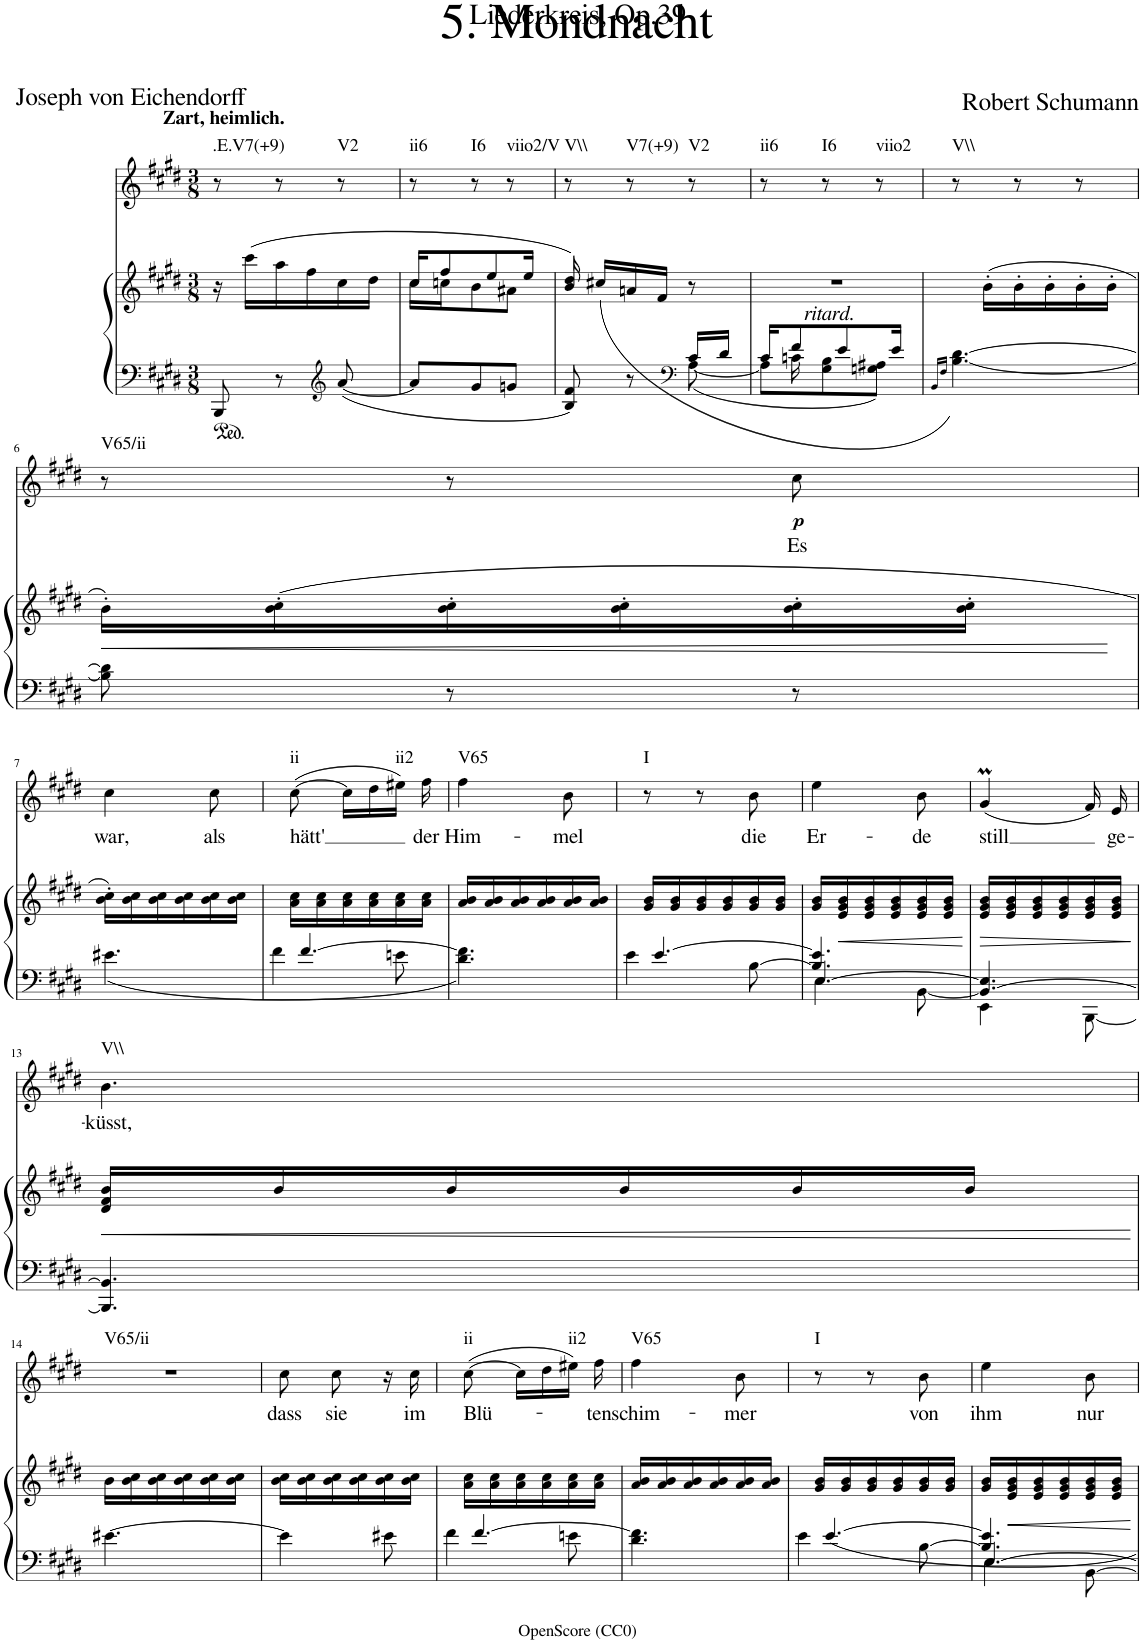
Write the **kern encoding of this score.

**kern	**kern	**dynam	**kern	**text	**dynam	**harte
*part2	*part2	*part2	*part1	*part1	*part1	*part1
*staff3	*staff2	*staff2/3	*staff1	*staff1	*staff1	*
*I"Piano	*	*	*I"Voice	*	*	*
*I'Pno	*	*	*	*	*	*
*clefF4	*clefG2	*	*clefG2	*	*	*
*k[f#c#g#d#]	*k[f#c#g#d#]	*	*k[f#c#g#d#]	*	*	*
*M3/8	*M3/8	*	*M3/8	*	*	*
=1	=1	=1	=1	=1	=1	=1
!	!	!	!LO:TX:a:B:t=Zart, heimlich.	!	!	!LO:H:kt=.E.V7(+9)
8BBB/	16r	.	8r	.	.	N
.	(16ccc#\LL	.	.	.	.	.
8r	16aa\	.	8r	.	.	.
.	16ff#\	.	.	.	.	.
*clefG2	*	*	*	*	*	*
!	!	!	!	!	!	!LO:H:kt=V2
[8a/	16cc#\	.	8r	.	.	N
.	16dd#\JJ	.	.	.	.	.
=2	=2	=2	=2	=2	=2	=2
*	*^	*	*	*	*	*
!	!	!	!	!	!	!	!LO:H:kt=ii6
8a/L]	16cc#/KL	16cc#\LL	.	8r	.	.	N
.	8ff#/	16ccn\J	.	.	.	.	.
!	!	!	!	!	!	!	!LO:H:kt=I6
8g#/	.	8b\	.	8r	.	.	N
.	8ee/	.	.	.	.	.	.
!	!	!	!	!	!	!	!LO:H:kt=viio2/V
8gn/J	.	8a#X\J	.	8r	.	.	N
.	16ee/Jk	.	.	.	.	.	.
*	*v	*v	*	*	*	*	*
=3	=3	=3	=3	=3	=3	=3
*^	*	*	*	*	*	*
!	!	!	!	!	!	!	!LO:H:kt=V\\
8B/ 8f#/	8ryy	16b/ 16dd#/)	.	8r	.	.	N
.	.	(16cc#X/LL	.	.	.	.	.
!	!	!	!	!	!	!	!LO:H:kt=V7(+9)
8r	8ryy	16an/	.	8r	.	.	N
.	.	16f#/JJ	.	.	.	.	.
*clefF4	*	*	*	*	*	*	*
!	!	!	!	!	!	!	!LO:H:kt=V2
16c#/LL	[8A\	8r	.	8r	.	.	N
16d#/JJ	.	.	.	.	.	.	.
=4	=4	=4	=4	=4	=4	=4	=4
*	*^	*	*	*	*	*	*
!	!	!	!LO:TX:b:i:t=ritard.	!	!	!	!	!LO:H:kt=ii6
16c#/KL	8A\L]	16ryy	4.r	.	8r	.	.	N
8f#/	.	16cn\	.	.	.	.	.	.
!	!	!	!	!	!	!	!	!LO:H:kt=I6
.	8G#\ 8B\	4ryy	.	.	8r	.	.	N
8e/	.	.	.	.	.	.	.	.
!	!	!	!	!	!	!	!	!LO:H:kt=viio2
.	8Gn\ 8A#X\J	.	.	.	8r	.	.	N
16e/Jk	.	.	.	.	.	.	.	.
*v	*v	*v	*	*	*	*	*	*
=5	=5	=5	=5	=5	=5	=5
16qBB/LL	.	.	.	.	.	.
16qF#/JJ	.	.	.	.	.	.
!	!	!	!	!	!	!LO:H:kt=V\\
[4.B\ [4.d#\)	16ryy	.	8r	.	.	N
.	(16b'\LL	.	.	.	.	.
.	16b'\	.	8r	.	.	.
.	16b'\	.	.	.	.	.
.	16b'\	.	8r	.	.	.
.	16b'\JJ	.	.	.	.	.
!!LO:LB:g=z
=6	=6	=6	=6	=6	=6	=6
!	!	!LO:HP:b	!	!	!	!LO:H:kt=V65/ii
8B\] 8d#\]	16b'\LL)	<	8r	.	.	N
.	(16b\' 16cc#\'	.	.	.	.	.
8r	16b\' 16cc#\'	.	8r	.	.	.
.	16b\' 16cc#\'	.	.	.	.	.
!	!	!	!	!LO:LY:b	!LO:DY:b	!
8r	16b\' 16cc#\'	.	8cc#\	Es	p	.
.	16b\' 16cc#\'JJ	.	.	.	.	.
.	.	[	.	.	.	.
!!LO:LB:g=z
=7	=7	=7	=7	=7	=7	=7
!	!	!	!	!LO:LY:b	!	!
4.e#X\	16b\' 16cc#\'LL)	.	4cc#\	war,	.	.
.	16b\ 16cc#\	.	.	.	.	.
.	16b\ 16cc#\	.	.	.	.	.
.	16b\ 16cc#\	.	.	.	.	.
!	!	!	!	!LO:LY:b	!	!
.	16b\ 16cc#\	.	8cc#\	als	.	.
.	16b\ 16cc#\JJ	.	.	.	.	.
=8	=8	=8	=8	=8	=8	=8
*^	*	*	*	*	*	*
!	!	!	!	!	!LO:LY:b	!	!LO:H:kt=ii
[4.f#/	4f#\	16a\ 16cc#\LL	.	([8cc#\	hätt'	.	N
.	.	16a\ 16cc#\	.	.	.	.	.
.	.	16a\ 16cc#\	.	16cc#\LL]	.	.	.
.	.	16a\ 16cc#\	.	16dd#\	.	.	.
!	!	!	!	!	!	!	!LO:H:kt=ii2
.	8en\	16a\ 16cc#\	.	16ee#X\JJ)	.	.	N
!	!	!	!	!	!LO:LY:b	!	!
.	.	16a\ 16cc#\JJ	.	16ff#\	der	.	.
*v	*v	*	*	*	*	*	*
=9	=9	=9	=9	=9	=9	=9
!	!	!	!	!LO:LY:b	!	!LO:H:kt=V65
4.d#\ 4.f#\]	16a/ 16b/LL	.	4ff#\	Him-	.	N
.	16a/ 16b/	.	.	.	.	.
.	16a/ 16b/	.	.	.	.	.
.	16a/ 16b/	.	.	.	.	.
!	!	!	!	!LO:LY:b	!	!
.	16a/ 16b/	.	8b\	-mel	.	.
.	16a/ 16b/JJ	.	.	.	.	.
=10	=10	=10	=10	=10	=10	=10
*^	*	*	*	*	*	*
!	!	!	!	!	!	!	!LO:H:kt=I
[4.e/	4e\	16g#/ 16b/LL	.	8r	.	.	N
.	.	16g#/ 16b/	.	.	.	.	.
.	.	16g#/ 16b/	.	8r	.	.	.
.	.	16g#/ 16b/	.	.	.	.	.
!	!	!	!	!	!LO:LY:b	!	!
.	[>8B\	16g#/ 16b/	.	8b\	die	.	.
.	.	16g#/ 16b/JJ	.	.	.	.	.
=11	=11	=11	=11	=11	=11	=11	=11
*	*^	*	*	*	*	*	*
!	!	!	!	!	!	!LO:LY:b	!	!
4.B/] 4.e/]	[>4.E\	4E/	16g#/ 16b/LL	.	4ee\	Er-	.	.
!	!	!	!	!LO:HP:b	!	!	!	!
.	.	.	16e/ 16g#/ 16b/	<	.	.	.	.
.	.	.	16e/ 16g#/ 16b/	.	.	.	.	.
.	.	.	16e/ 16g#/ 16b/	.	.	.	.	.
!	!	!	!	!	!	!LO:LY:b	!	!
.	.	[8BB\	16e/ 16g#/ 16b/	.	8b\	-de	.	.
.	.	.	16e/ 16g#/ 16b/JJ	.	.	.	.	.
*v	*v	*v	*	*	*	*	*	*
.	.	[	.	.	.	.
=12	=12	=12	=12	=12	=12	=12
*^	*	*	*	*	*	*
!	!	!	!LO:HP:b	!	!LO:LY:b	!	!
4.BB/_ 4.E/]	4EE\	16e/ 16g#/ 16b/LL	>	(4g#m/	still	.	.
.	.	16e/ 16g#/ 16b/	.	.	.	.	.
.	.	16e/ 16g#/ 16b/	.	.	.	.	.
.	.	16e/ 16g#/ 16b/	.	.	.	.	.
.	[8BBB\	16e/ 16g#/ 16b/	.	16f#/)	.	.	.
!	!	!	!	!	!LO:LY:b	!	!
.	.	16e/ 16g#/ 16b/JJ	.	16e/	ge-	.	.
*v	*v	*	*	*	*	*	*
.	.	]	.	.	.	.
!!LO:LB:g=z
=13	=13	=13	=13	=13	=13	=13
!	!	!LO:HP:b	!	!LO:LY:b	!	!LO:H:kt=V\\
4.BBB/] 4.BB/]	16d#/ 16f#/ 16b/LL	<	4.b\	-küsst,	.	N
.	16b/	.	.	.	.	.
.	16b/	.	.	.	.	.
.	16b/	.	.	.	.	.
.	16b/	.	.	.	.	.
.	16b/JJ	.	.	.	.	.
.	.	[	.	.	.	.
!!LO:LB:g=z
=14	=14	=14	=14	=14	=14	=14
!	!	!	!	!	!	!LO:H:kt=V65/ii
[4.e#X\	16b\LL	.	4.r	.	.	N
.	16b\ 16cc#\	.	.	.	.	.
.	16b\ 16cc#\	.	.	.	.	.
.	16b\ 16cc#\	.	.	.	.	.
.	16b\ 16cc#\	.	.	.	.	.
.	16b\ 16cc#\JJ	.	.	.	.	.
=15	=15	=15	=15	=15	=15	=15
!	!	!	!	!LO:LY:b	!	!
4e#\]	16b\ 16cc#\LL	.	8cc#\	dass	.	.
.	16b\ 16cc#\	.	.	.	.	.
!	!	!	!	!LO:LY:b	!	!
.	16b\ 16cc#\	.	8cc#\	sie	.	.
.	16b\ 16cc#\	.	.	.	.	.
8e#X\	16b\ 16cc#\	.	16r	.	.	.
!	!	!	!	!LO:LY:b	!	!
.	16b\ 16cc#\JJ	.	16cc#\	im	.	.
=16	=16	=16	=16	=16	=16	=16
*^	*	*	*	*	*	*
!	!	!	!	!	!LO:LY:b	!	!LO:H:kt=ii
[4.f#/	4f#\	16a\ 16cc#\LL	.	([8cc#\	Blü-	.	N
.	.	16a\ 16cc#\	.	.	.	.	.
.	.	16a\ 16cc#\	.	16cc#\LL]	.	.	.
.	.	16a\ 16cc#\	.	16dd#\	.	.	.
!	!	!	!	!	!	!	!LO:H:kt=ii2
.	8en\	16a\ 16cc#\	.	16ee#X\JJ)	.	.	N
!	!	!	!	!	!LO:LY:b	!	!
.	.	16a\ 16cc#\JJ	.	16ff#\	-ten-	.	.
*v	*v	*	*	*	*	*	*
=17	=17	=17	=17	=17	=17	=17
!	!	!	!	!LO:LY:b	!	!LO:H:kt=V65
4.d#\ 4.f#\]	16a/ 16b/LL	.	4ff#\	-schim-	.	N
.	16a/ 16b/	.	.	.	.	.
.	16a/ 16b/	.	.	.	.	.
.	16a/ 16b/	.	.	.	.	.
!	!	!	!	!LO:LY:b	!	!
.	16a/ 16b/	.	8b\	-mer	.	.
.	16a/ 16b/JJ	.	.	.	.	.
=18	=18	=18	=18	=18	=18	=18
*^	*	*	*	*	*	*
!	!	!	!	!	!	!	!LO:H:kt=I
[4.e/	4e\	16g#/ 16b/LL	.	8r	.	.	N
.	.	16g#/ 16b/	.	.	.	.	.
.	.	16g#/ 16b/	.	8r	.	.	.
.	.	16g#/ 16b/	.	.	.	.	.
!	!	!	!	!	!LO:LY:b	!	!
.	[>8B\	16g#/ 16b/	.	8b\	von	.	.
.	.	16g#/ 16b/JJ	.	.	.	.	.
=19	=19	=19	=19	=19	=19	=19	=19
*	*^	*	*	*	*	*	*
!	!	!	!	!	!	!LO:LY:b	!	!
4.B/] 4.e/]	[>4.E\	4E/	16g#/ 16b/LL	.	4ee\	ihm	.	.
!	!	!	!	!LO:HP:b	!	!	!	!
.	.	.	16e/ 16g#/ 16b/	<	.	.	.	.
.	.	.	16e/ 16g#/ 16b/	.	.	.	.	.
.	.	.	16e/ 16g#/ 16b/	.	.	.	.	.
!	!	!	!	!	!	!LO:LY:b	!	!
.	.	[>8BB\	16e/ 16g#/ 16b/	.	8b\	nur	.	.
.	.	.	16e/ 16g#/ 16b/JJ	.	.	.	.	.
*v	*v	*v	*	*	*	*	*	*
.	.	[	.	.	.	.
=	=	=	=	=	=	=
*-	*-	*-	*-	*-	*-	*-
